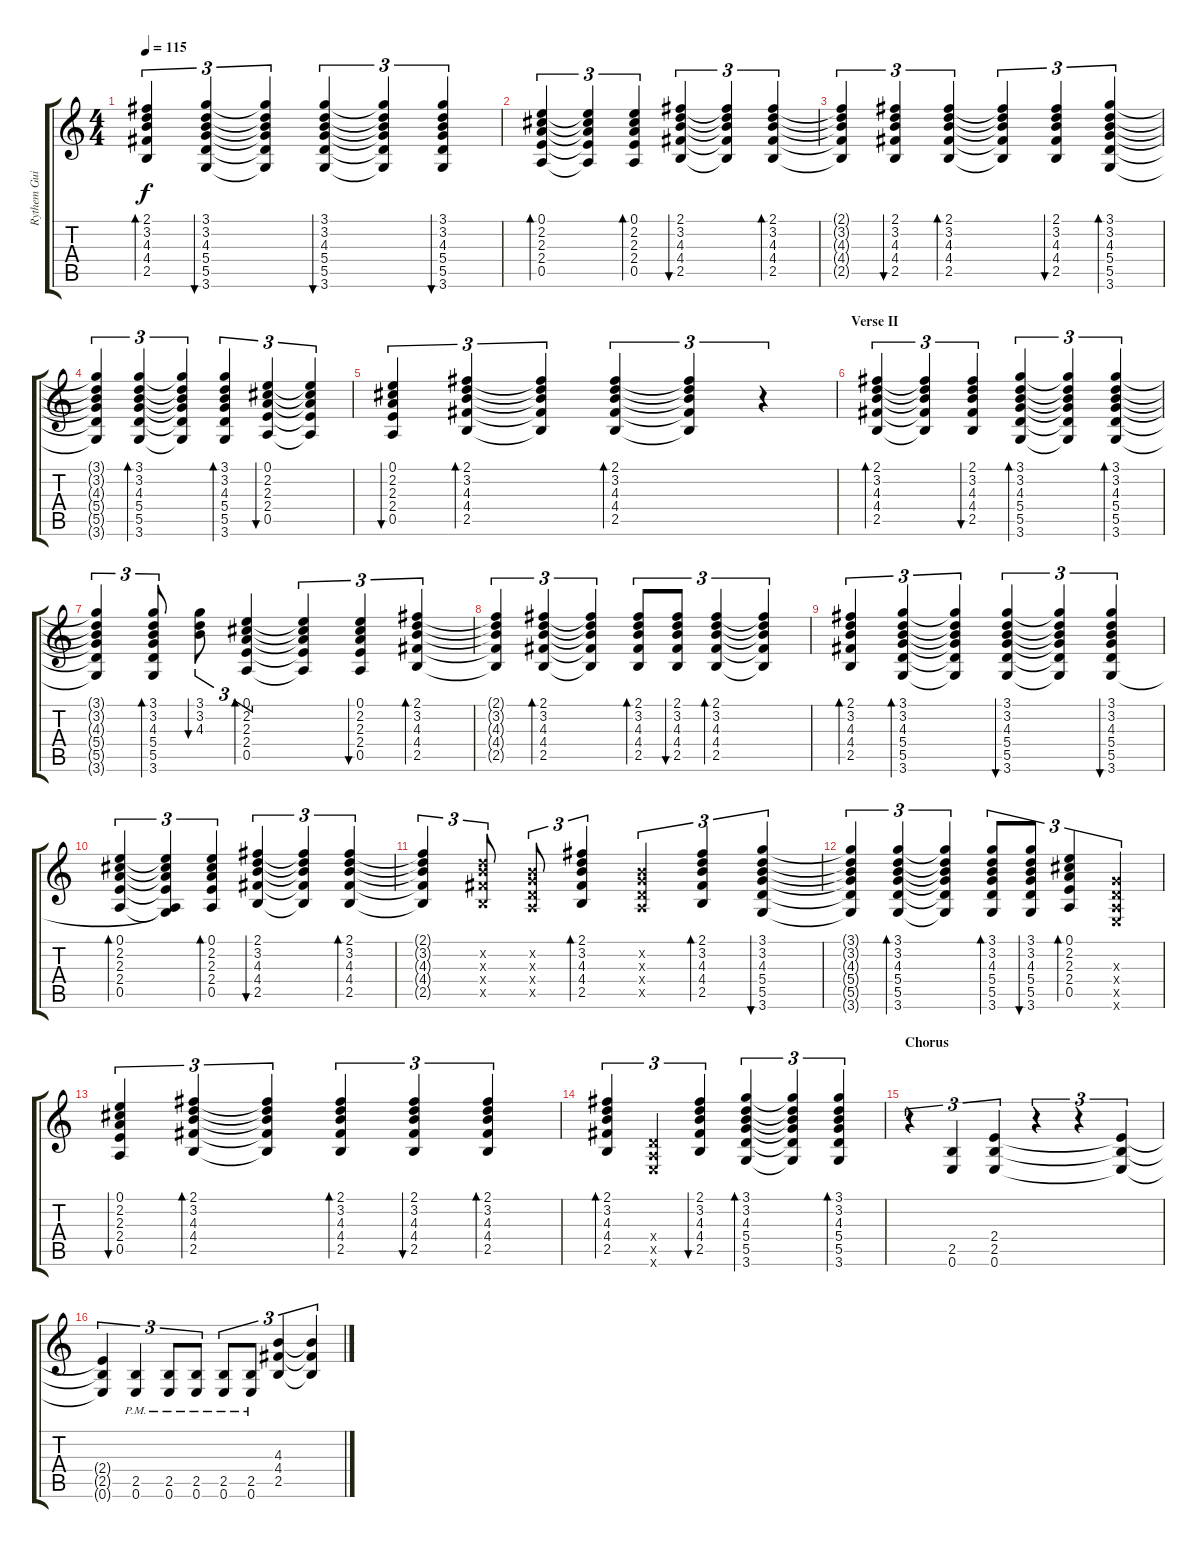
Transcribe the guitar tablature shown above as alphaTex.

\track ("Rythem Guitar" "Rythem Gui") {instrument overdrivenguitar}
\staff {score tabs}
\tuning (E4 B3 G3 D3 A2 E2) {hide}
\ts (4 4)
\tempo 115
\clef g2
\ks c
(2.1 3.2 4.3 4.4 2.5).4{tu (3 2) bd 60 dy f} (3.1 3.2 4.3 5.4 5.5 3.6).4{tu (3 2) bu 60} (3.1{t} 3.2{t} 4.3{t} 5.4{t} 5.5{t} 3.6{t}).4{tu (3 2)} (3.1 3.2 4.3 5.4 5.5 3.6).4{tu (3 2) bu 60} (3.1{t} 3.2{t} 4.3{t} 5.4{t} 5.5{t} 3.6{t}).4{tu (3 2)} (3.1 3.2 4.3 5.4 5.5 3.6).4{tu (3 2) bu 60} |
(0.1 2.2 2.3 2.4 0.5).4{tu (3 2) bd 60} (0.1{t} 2.2{t} 2.3{t} 2.4{t} 0.5{t}).4{tu (3 2)} (0.1 2.2 2.3 2.4 0.5).4{tu (3 2) bd 60} (2.1 3.2 4.3 4.4 2.5).4{tu (3 2) bu 60} (2.1{t} 3.2{t} 4.3{t} 4.4{t} 2.5{t}).4{tu (3 2)} (2.1 3.2 4.3 4.4 2.5).4{tu (3 2) bd 60} |
(2.1{t} 3.2{t} 4.3{t} 4.4{t} 2.5{t}).4{tu (3 2)} (2.1 3.2 4.3 4.4 2.5).4{tu (3 2) bu 60} (2.1 3.2 4.3 4.4 2.5).4{tu (3 2) bd 60} (2.1{t} 3.2{t} 4.3{t} 4.4{t} 2.5{t}).4{tu (3 2)} (2.1 3.2 4.3 4.4 2.5).4{tu (3 2) bu 60} (3.1 3.2 4.3 5.4 5.5 3.6).4{tu (3 2) bd 60} |
(3.1{t} 3.2{t} 4.3{t} 5.4{t} 5.5{t} 3.6{t}).4{tu (3 2)} (3.1 3.2 4.3 5.4 5.5 3.6).4{tu (3 2) bd 60} (3.1{t} 3.2{t} 4.3{t} 5.4{t} 5.5{t} 3.6{t}).4{tu (3 2)} (3.1 3.2 4.3 5.4 5.5 3.6).4{tu (3 2) bd 60} (0.1 2.2 2.3 2.4 0.5).4{tu (3 2) bu 60} (0.1{t} 2.2{t} 2.3{t} 2.4{t} 0.5{t}).4{tu (3 2)} |
(0.1 2.2 2.3 2.4 0.5).4{tu (3 2) bu 60} (2.1 3.2 4.3 4.4 2.5).4{tu (3 2) bd 60} (2.1{t} 3.2{t} 4.3{t} 4.4{t} 2.5{t}).4{tu (3 2)} (2.1 3.2 4.3 4.4 2.5).4{tu (3 2) bd 60} (2.1{t} 3.2{t} 4.3{t} 4.4{t} 2.5{t}).4{tu (3 2)} r.4{tu (3 2)} |
\section ("" "Verse II")
(2.1 3.2 4.3 4.4 2.5).4{tu (3 2) bd 60 volume 13} (2.1{t} 3.2{t} 4.3{t} 4.4{t} 2.5{t}).4{tu (3 2)} (2.1 3.2 4.3 4.4 2.5).4{tu (3 2) bu 60} (3.1 3.2 4.3 5.4 5.5 3.6).4{tu (3 2) bd 60} (3.1{t} 3.2{t} 4.3{t} 5.4{t} 5.5{t} 3.6{t}).4{tu (3 2)} (3.1 3.2 4.3 5.4 5.5 3.6).4{tu (3 2) bd 60} |
(3.1{t} 3.2{t} 4.3{t} 5.4{t} 5.5{t} 3.6{t}).4{tu (3 2)} (3.1 3.2 4.3 5.4 5.5 3.6).8{tu (3 2) bd 60} (3.1 3.2 4.3).8{tu (3 2) bu 60} (0.1 2.2 2.3 2.4 0.5).4{tu (3 2) bd 60} (0.1{t} 2.2{t} 2.3{t} 2.4{t} 0.5{t}).4{tu (3 2)} (0.1 2.2 2.3 2.4 0.5).4{tu (3 2) bu 60} (2.1 3.2 4.3 4.4 2.5).4{tu (3 2) bd 60} |
(2.1{t} 3.2{t} 4.3{t} 4.4{t} 2.5{t}).4{tu (3 2)} (2.1 3.2 4.3 4.4 2.5).4{tu (3 2) bd 60} (2.1{t} 3.2{t} 4.3{t} 4.4{t} 2.5{t}).4{tu (3 2)} (2.1 3.2 4.3 4.4 2.5).8{tu (3 2) bd 60} (2.1 3.2 4.3 4.4 2.5).8{tu (3 2) bu 60} (2.1 3.2 4.3 4.4 2.5).4{tu (3 2) bd 60} (2.1{t} 3.2{t} 4.3{t} 4.4{t} 2.5{t}).4{tu (3 2)} |
(2.1 3.2 4.3 4.4 2.5).4{tu (3 2) bd 60} (3.1 3.2 4.3 5.4 5.5 3.6).4{tu (3 2) bd 60} (3.1{t} 3.2{t} 4.3{t} 5.4{t} 5.5{t} 3.6{t}).4{tu (3 2)} (3.1 3.2 4.3 5.4 5.5 3.6).4{tu (3 2) bu 60} (3.1{t} 3.2{t} 4.3{t} 5.4{t} 5.5{t} 3.6{t}).4{tu (3 2)} (3.1 3.2 4.3 5.4 5.5 3.6).4{tu (3 2) bu 60} |
(0.1 2.2 2.3 2.4 0.5).4{tu (3 2) bd 60} (0.1{t} 2.2{t} 2.3{t} 2.4{t} 0.5{t} 3.6{t}).4{tu (3 2)} (0.1 2.2 2.3 2.4 0.5).4{tu (3 2) bd 60} (2.1 3.2 4.3 4.4 2.5).4{tu (3 2) bu 60} (2.1{t} 3.2{t} 4.3{t} 4.4{t} 2.5{t}).4{tu (3 2)} (2.1 3.2 4.3 4.4 2.5).4{tu (3 2) bd 60} |
(2.1{t} 3.2{t} 4.3{t} 4.4{t} 2.5{t}).4{tu (3 2)} (3.2{x} 4.3{x} 4.4{x} 2.5{x}).8{tu (3 2)} (0.2{x} 0.3{x} 0.4{x} 0.5{x}).8{tu (3 2)} (2.1 3.2 4.3 4.4 2.5).4{tu (3 2) bd 60} (0.2{x} 0.3{x} 0.4{x} 0.5{x}).4{tu (3 2)} (2.1 3.2 4.3 4.4 2.5).4{tu (3 2) bd 60} (3.1 3.2 4.3 5.4 5.5 3.6).4{tu (3 2) bu 60} |
(3.1{t} 3.2{t} 4.3{t} 5.4{t} 5.5{t} 3.6{t}).4{tu (3 2)} (3.1 3.2 4.3 5.4 5.5 3.6).4{tu (3 2) bd 60} (3.1{t} 3.2{t} 4.3{t} 5.4{t} 5.5{t} 3.6{t}).4{tu (3 2)} (3.1 3.2 4.3 5.4 5.5 3.6).8{tu (3 2) bd 60} (3.1 3.2 4.3 5.4 5.5 3.6).8{tu (3 2) bu 60} (0.1 2.2 2.3 2.4 0.5).4{tu (3 2) bd 60} (0.3{x} 0.4{x} 0.5{x} 0.6{x}).4{tu (3 2)} |
(0.1 2.2 2.3 2.4 0.5).4{tu (3 2) bu 60} (2.1 3.2 4.3 4.4 2.5).4{tu (3 2) bd 60} (2.1{t} 3.2{t} 4.3{t} 4.4{t} 2.5{t}).4{tu (3 2)} (2.1 3.2 4.3 4.4 2.5).4{tu (3 2) bd 60} (2.1 3.2 4.3 4.4 2.5).4{tu (3 2) bu 60} (2.1 3.2 4.3 4.4 2.5).4{tu (3 2) bd 60} |
(2.1 3.2 4.3 4.4 2.5).4{tu (3 2) bd 60} (0.4{x} 0.5{x} 0.6{x}).4{tu (3 2)} (2.1 3.2 4.3 4.4 2.5).4{tu (3 2) bu 60} (3.1 3.2 4.3 5.4 5.5 3.6).4{tu (3 2) bd 60} (3.1{t} 3.2{t} 4.3{t} 5.4{t} 5.5{t} 3.6{t}).4{tu (3 2)} (3.1 3.2 4.3 5.4 5.5 3.6).4{tu (3 2) bd 60} |
\section ("" "Chorus")
r.4{tu (3 2) volume 13 instrument overdrivenguitar} (2.5 0.6).4{tu (3 2)} (2.4 2.5 0.6).4{tu (3 2)} r.4{tu (3 2)} r.4{tu (3 2)} (2.4{t} 2.5{t} 0.6{t}).4{tu (3 2)} |
(2.4{t} 2.5{t} 0.6{t}).4{tu (3 2)} (2.5{pm} 0.6).4{tu (3 2)} (2.5{pm} 0.6).8{tu (3 2)} (2.5{pm} 0.6).8{tu (3 2)} (2.5{pm} 0.6).8{tu (3 2)} (2.5{pm} 0.6).8{tu (3 2)} (4.3 4.4 2.5).4{tu (3 2)} (4.3{t} 4.4{t} 2.5{t}).4{tu (3 2)}
